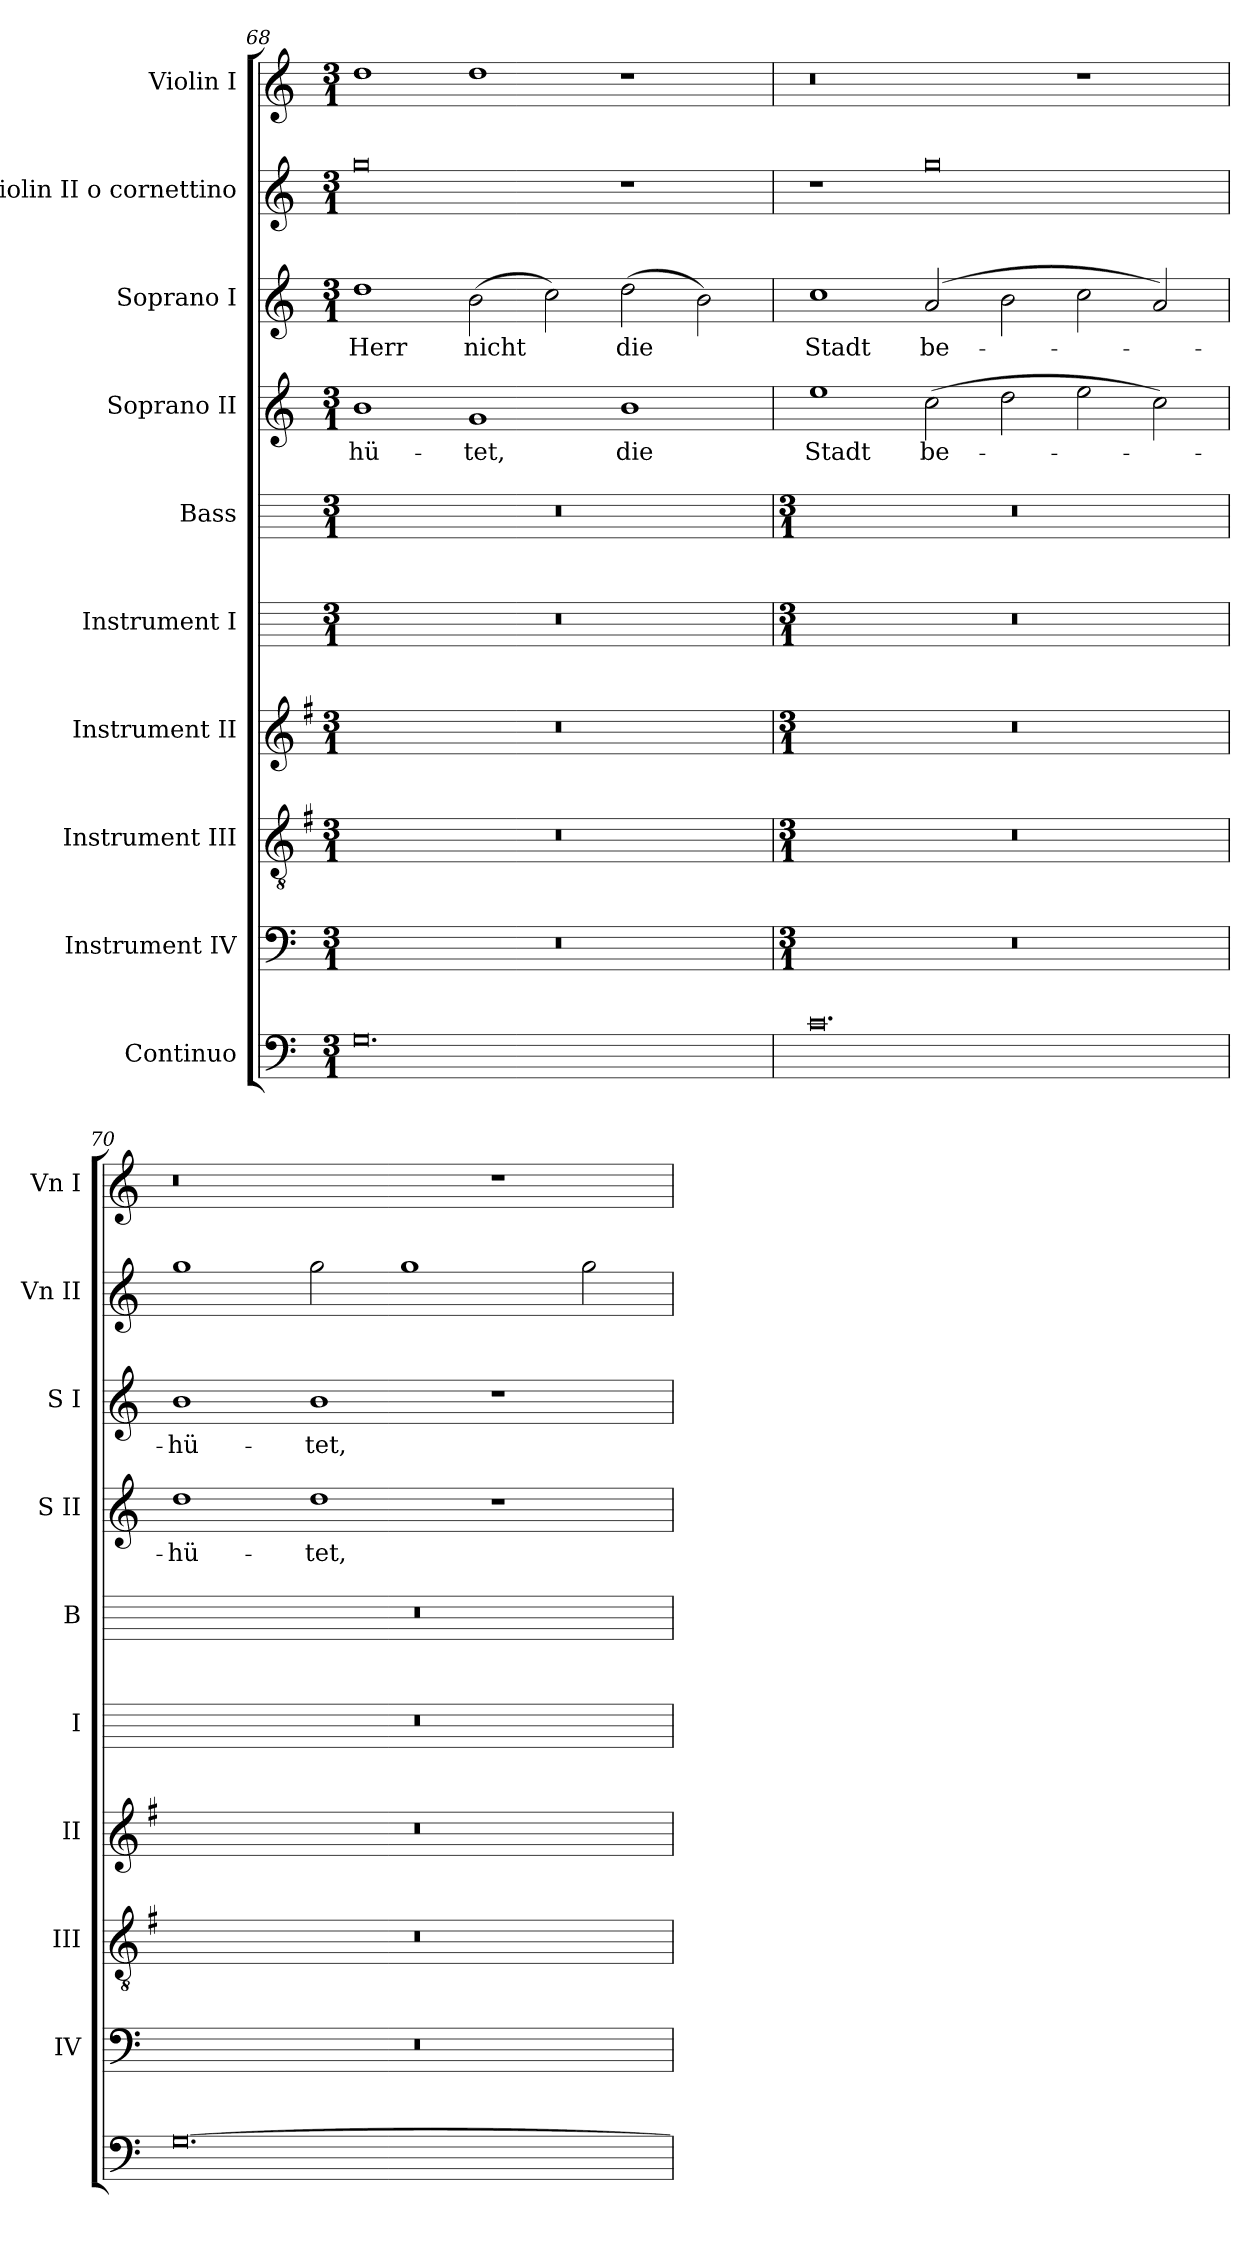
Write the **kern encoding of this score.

**kern	**kern	**kern	**kern	**kern	**kern	**kern	**text	**kern	**text	**kern	**kern
*part10	*part9	*part8	*part7	*part6	*part5	*part4	*part4	*part3	*part3	*part2	*part1
*staff10	*staff9	*staff8	*staff7	*staff6	*staff5	*staff4	*staff4	*staff3	*staff3	*staff2	*staff1
*I"Continuo	*I"Instrument IV	*I"Instrument III	*I"Instrument II	*I"Instrument I	*I"Bass	*I"Soprano II	*	*I"Soprano I	*	*I"Violin II o cornettino	*I"Violin I
*	*I'IV	*I'III	*I'II	*I'I	*I'B	*I'S II	*	*I'S I	*	*I'Vn II	*I'Vn I
*clefF4	*clefF4	*clefGv2	*clefG2	*	*	*clefG2	*	*clefG2	*	*clefG2	*clefG2
*	*	*ITrd4c7	*ITrd4c7	*ITrd4c7	*	*	*	*	*	*	*
*k[]	*k[]	*k[]	*k[]	*	*	*k[]	*	*k[]	*	*k[]	*k[]
*C:	*C:	*C:	*C:	*	*	*C:	*	*C:	*	*C:	*C:
*M3/1	*M3/1	*M3/1	*M3/1	*M3/1	*M3/1	*M3/1	*	*M3/1	*	*M3/1	*M3/1
=68	=68	=68	=68	=68	=68	=68	=68	=68	=68	=68	=68
!	!	!	!	!	!	!	!LO:LY:b	!	!LO:LY:b	!	!
0.G	0.r	0.r	0.r	0.r	0.r	1b	hü-	1dd	Herr	0gg	1dd
!	!	!	!	!	!	!	!LO:LY:b	!	!LO:LY:b	!	!
.	.	.	.	.	.	1g	-tet,	(>2b	nicht	.	1dd
.	.	.	.	.	.	.	.	2cc)	.	.	.
!	!	!	!	!	!	!	!LO:LY:b	!	!LO:LY:b	!	!
.	.	.	.	.	.	1b	die	(>2dd	die	1r	1r
.	.	.	.	.	.	.	.	2b)	.	.	.
!!LO:LB:g=z
=69	=69	=69	=69	=69	=69	=69	=69	=69	=69	=69	=69
*	*M3/1	*M3/1	*M3/1	*M3/1	*M3/1	*	*	*	*	*	*
!	!	!	!	!	!	!	!LO:LY:b	!	!LO:LY:b	!	!
0.c	0.r	0.r	0.r	0.r	0.r	1ee	Stadt	1cc	Stadt	1r	0r
!	!	!	!	!	!	!	!LO:LY:b	!	!LO:LY:b	!	!
.	.	.	.	.	.	(>2cc	be-	(>2a	be-	0gg	.
.	.	.	.	.	.	2dd	.	2b	.	.	.
.	.	.	.	.	.	2ee	.	2cc	.	.	1r
.	.	.	.	.	.	2cc)	.	2a)	.	.	.
=70	=70	=70	=70	=70	=70	=70	=70	=70	=70	=70	=70
!	!	!	!	!	!	!	!LO:LY:b	!	!LO:LY:b	!	!
[0.G	0.r	0.r	0.r	0.r	0.r	1dd	hü-	1b	hü-	1gg	0r
!	!	!	!	!	!	!	!LO:LY:b	!	!LO:LY:b	!	!
.	.	.	.	.	.	1dd	-tet,	1b	-tet,	2gg	.
.	.	.	.	.	.	.	.	.	.	1gg	.
.	.	.	.	.	.	1r	.	1r	.	.	1r
.	.	.	.	.	.	.	.	.	.	2gg	.
=	=	=	=	=	=	=	=	=	=	=	=
*-	*-	*-	*-	*-	*-	*-	*-	*-	*-	*-	*-
